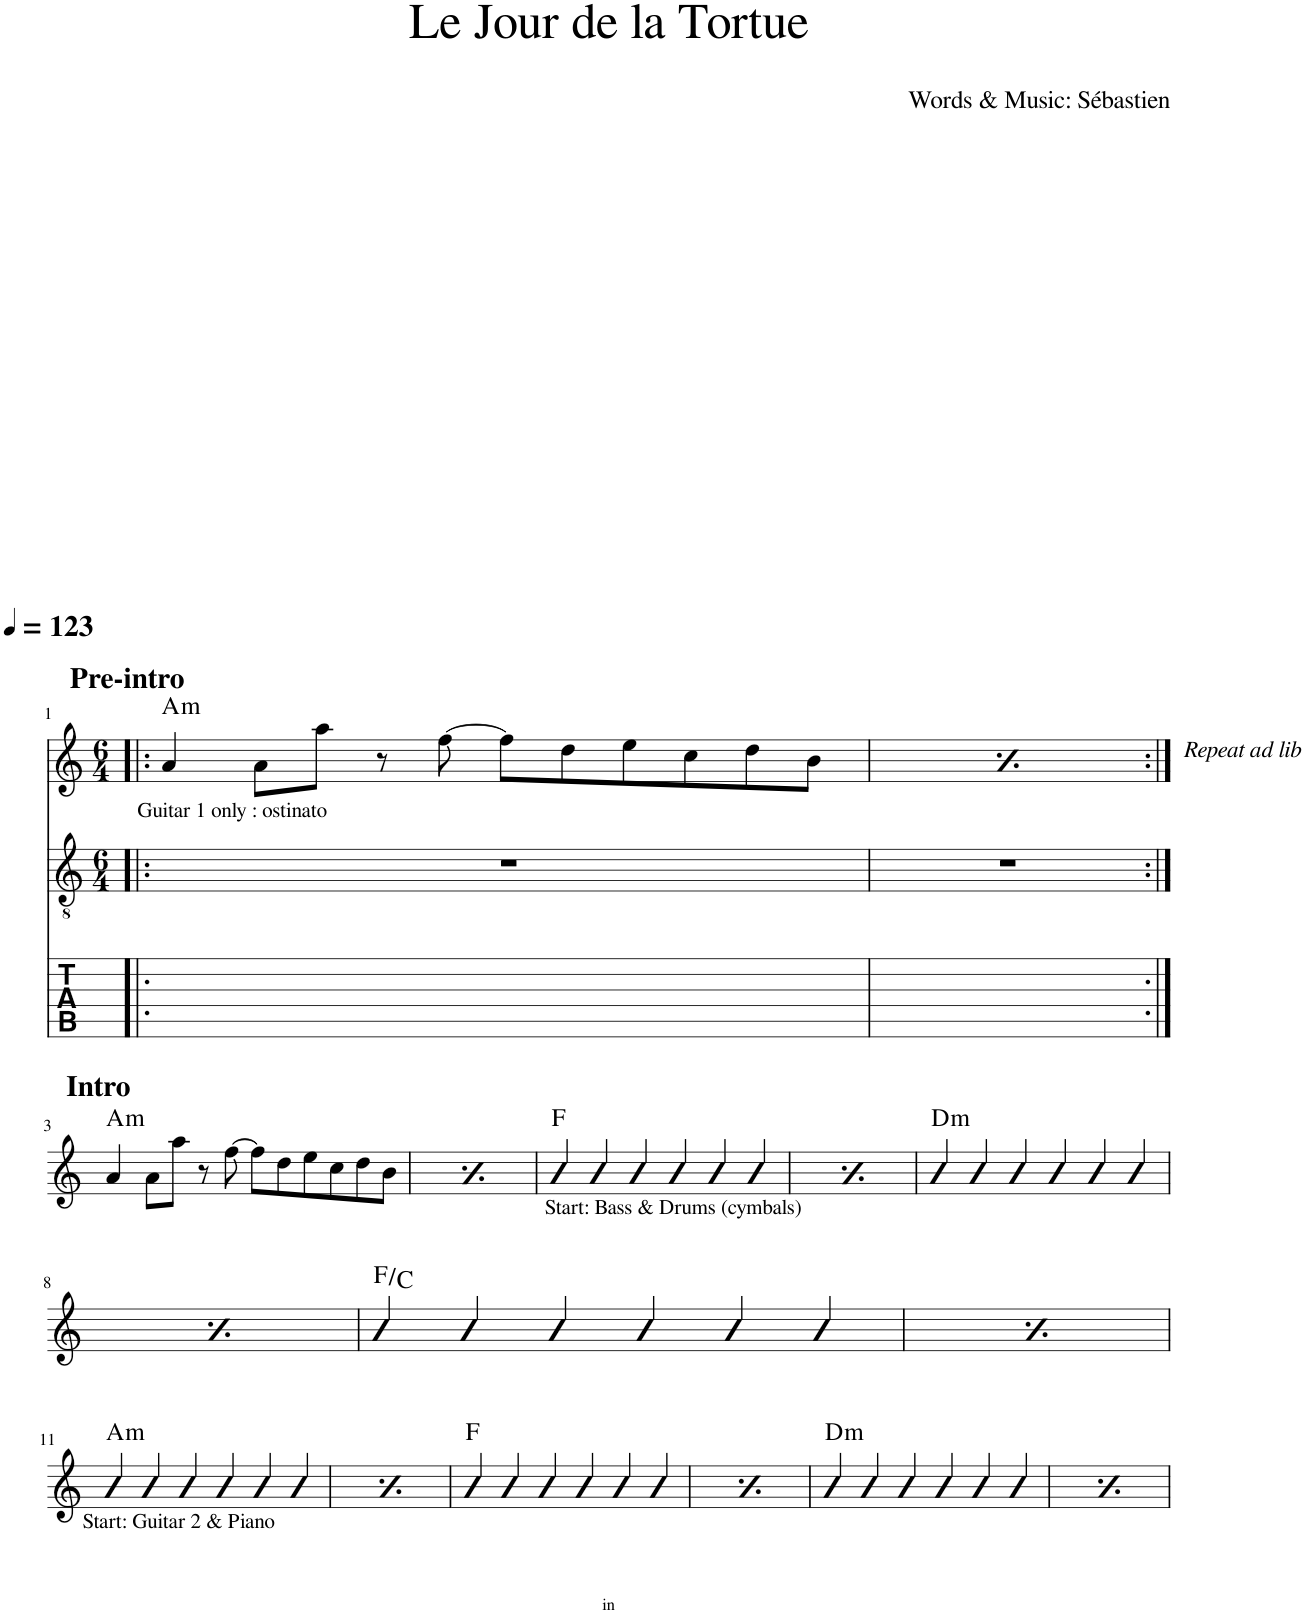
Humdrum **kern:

**kern	**kern	**kern	**harte
*part2	*part2	*part1	*part1
*staff3	*staff2	*staff1	*
*I"Guitare électrique	*	*I"Guitare électrique	*
*stria6	*	*	*
*	*clefGv2	*clefG2	*
*k[]	*k[]	*k[]	*
*M6/4	*M6/4	*M6/4	*
*MM123	*MM123	*MM123	*
=1!|:	=1!|:	=1!|:	=1!|:
!	!	!LO:TX:a:B:t=Pre-intro	!
!	!	!LO:TX:b:t=Guitar 1 only &colon; ostinato	!LO:H:kt=m
1.r	1.r	4a/	A:min
.	.	8a\L	.
.	.	8aa\J	.
.	.	8r	.
.	.	[8ff\	.
.	.	8ff\L]	.
.	.	8dd\	.
.	.	8ee\	.
.	.	8cc\	.
.	.	8dd\	.
.	.	8b\J	.
=2	=2	=2	=2
*	*	*MM123	*
!	!	!LO:TX:a:B:t=Pre-intro	!
!	!	!LO:TX:b:t=Guitar 1 only &colon; ostinato	!LO:H:kt=m
1.r	1.r	4a/	A:min
.	.	8a\L	.
.	.	8aa\J	.
.	.	8r	.
.	.	[8ff\	.
.	.	8ff\L]	.
.	.	8dd\	.
.	.	8ee\	.
.	.	8cc\	.
.	.	8dd\	.
.	.	8b\J	.
!!LO:LB:g=z
=3:|!	=3:|!	=3:|!	=3:|!
!	!	!LO:TX:a:B:t=Intro	!LO:H:kt=m
1.r	1.r	4a/	A:min
.	.	8a\L	.
.	.	8aa\J	.
.	.	8r	.
.	.	[8ff\	.
.	.	8ff\L]	.
.	.	8dd\	.
.	.	8ee\	.
.	.	8cc\	.
.	.	8dd\	.
.	.	8b\J	.
=4	=4	=4	=4
!	!	!LO:TX:a:B:t=Intro	!LO:H:kt=m
1.r	1.r	4a/	A:min
.	.	8a\L	.
.	.	8aa\J	.
.	.	8r	.
.	.	[8ff\	.
.	.	8ff\L]	.
.	.	8dd\	.
.	.	8ee\	.
.	.	8cc\	.
.	.	8dd\	.
.	.	8b\J	.
=5	=5	=5	=5
!	!	!LO:TX:b:t=Start&colon; Bass & Drums (cymbals)	!
1.r	1.r	4G/	F:maj
.	.	4G/	.
.	.	4G/	.
.	.	4G/	.
.	.	4G/	.
.	.	4G/	.
=6	=6	=6	=6
!	!	!LO:TX:b:t=Start&colon; Bass & Drums (cymbals)	!
1.r	1.r	4G/	F:maj
.	.	4G/	.
.	.	4G/	.
.	.	4G/	.
.	.	4G/	.
.	.	4G/	.
=7	=7	=7	=7
!	!	!	!LO:H:kt=m
1.r	1.r	4G/	D:min
.	.	4G/	.
.	.	4G/	.
.	.	4G/	.
.	.	4G/	.
.	.	4G/	.
!!LO:LB:g=z
=8	=8	=8	=8
!	!	!	!LO:H:kt=m
1.r	1.r	4G/	D:min
.	.	4G/	.
.	.	4G/	.
.	.	4G/	.
.	.	4G/	.
.	.	4G/	.
=9	=9	=9	=9
1.r	1.r	4G/	F:maj/5
.	.	4G/	.
.	.	4G/	.
.	.	4G/	.
.	.	4G/	.
.	.	4G/	.
=10	=10	=10	=10
1.r	1.r	4G/	F:maj/5
.	.	4G/	.
.	.	4G/	.
.	.	4G/	.
.	.	4G/	.
.	.	4G/	.
!!LO:LB:g=z
=11	=11	=11	=11
!	!	!LO:TX:b:t=Start&colon; Guitar 2 & Piano	!LO:H:kt=m
1.r	1.r	4G/	A:min
.	.	4G/	.
.	.	4G/	.
.	.	4G/	.
.	.	4G/	.
.	.	4G/	.
=12	=12	=12	=12
!	!	!LO:TX:b:t=Start&colon; Guitar 2 & Piano	!LO:H:kt=m
1.r	1.r	4G/	A:min
.	.	4G/	.
.	.	4G/	.
.	.	4G/	.
.	.	4G/	.
.	.	4G/	.
=13	=13	=13	=13
1.r	1.r	4G/	F:maj
.	.	4G/	.
.	.	4G/	.
.	.	4G/	.
.	.	4G/	.
.	.	4G/	.
=14	=14	=14	=14
1.r	1.r	4G/	F:maj
.	.	4G/	.
.	.	4G/	.
.	.	4G/	.
.	.	4G/	.
.	.	4G/	.
=15	=15	=15	=15
!	!	!	!LO:H:kt=m
1.r	1.r	4G/	D:min
.	.	4G/	.
.	.	4G/	.
.	.	4G/	.
.	.	4G/	.
.	.	4G/	.
=16	=16	=16	=16
!	!	!	!LO:H:kt=m
1.r	1.r	4G/	D:min
.	.	4G/	.
.	.	4G/	.
.	.	4G/	.
.	.	4G/	.
.	.	4G/	.
=	=	=	=
*-	*-	*-	*-
